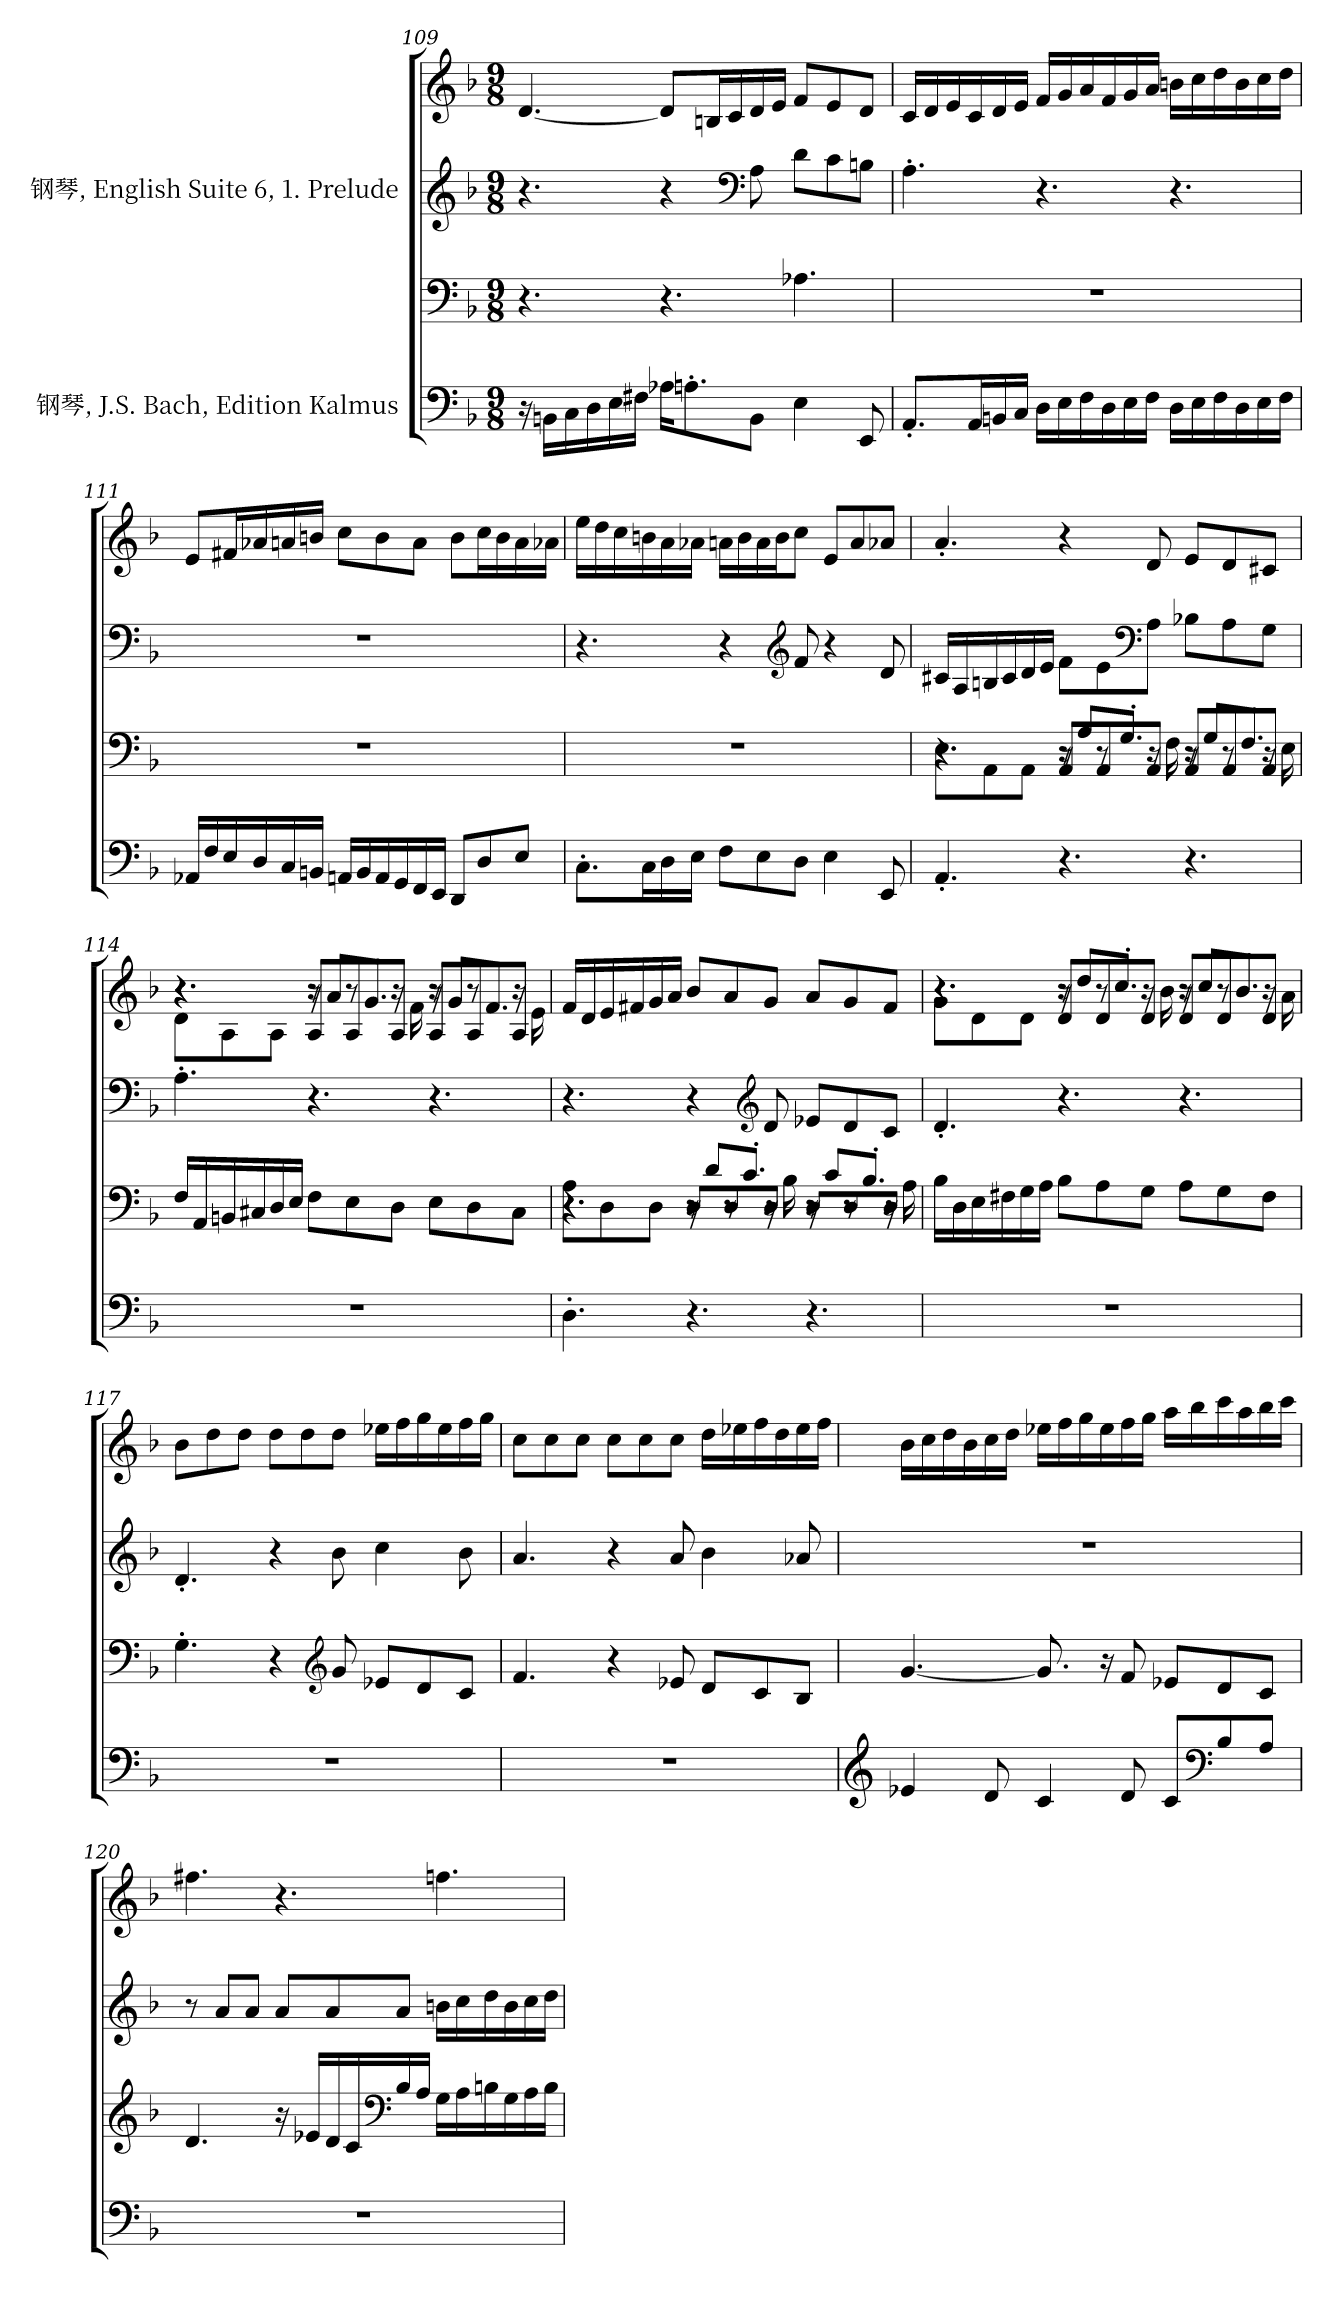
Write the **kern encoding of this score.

**kern	**kern	**kern	**kern
*part2	*part2	*part1	*part1
*staff4	*staff3	*staff2	*staff1
*I"钢琴, J.S. Bach, Edition Kalmus	*	*I"钢琴, English Suite 6, 1. Prelude	*
*clefF4	*clefF4	*clefG2	*clefG2
*k[b-]	*k[b-]	*k[b-]	*k[b-]
*M9/8	*M9/8	*M9/8	*M9/8
=109	=109	=109	=109
16r	4.r	4.r	[4.d/
16BBn\LL	.	.	.
16C\	.	.	.
16D\	.	.	.
16E\	.	.	.
16F#X\JJ	.	.	.
16A-X\KL	4.r	4r	8d/L]
8.An'\	.	.	.
.	.	.	16Bn/L
.	.	.	16c/
*	*	*clefF4	*
8BB\J	.	8A\	16d/
.	.	.	16e/JJ
4E\	4.A-X\	8d\L	8f/L
.	.	8c\	8e/
8EE/	.	8Bn\J	8d/J
!!LO:LB:g=z
=110	=110	=110	=110
8.AA'/L	8%9r	4.A'\	16c/LL
.	.	.	16d/
.	.	.	16e/
16AA/L	.	.	16c/
16BBn/	.	.	16d/
16C/JJ	.	.	16e/JJ
16D\LL	.	4.r	16f/LL
16E\	.	.	16g/
16F\	.	.	16a/
16D\	.	.	16f/
16E\	.	.	16g/
16F\JJ	.	.	16a/JJ
16D\LL	.	4.r	16bn\LL
16E\	.	.	16cc\
16F\	.	.	16dd\
16D\	.	.	16b\
16E\	.	.	16cc\
16F\JJ	.	.	16dd\JJ
=111	=111	=111	=111
16AA-X/LL	8%9r	8%9r	8e/L
16F/	.	.	.
16E/	.	.	16f#X/L
16D/	.	.	16a-X/
16C/	.	.	16an/
16BBn/JJ	.	.	16bn/JJ
16AAn/LL	.	.	8cc\L
16BB/	.	.	.
16AA/	.	.	8b\
16GG/	.	.	.
16FF/	.	.	8a\J
16EE/JJ	.	.	.
8DD/L	.	.	8b\L
8D/	.	.	16cc\L
.	.	.	16b\
8E/J	.	.	16a\
.	.	.	16a-X\JJ
!!LO:LB:g=z
=112	=112	=112	=112
8.C'\L	8%9r	4.r	16ee\LL
.	.	.	16dd\
.	.	.	16cc\
16C\L	.	.	16bn\
16D\	.	.	16a\
16E\JJ	.	.	16a-X\JJ
8F\L	.	4r	16an\LL
.	.	.	16b\
8E\	.	.	16a\
.	.	.	16b\J
*	*	*clefG2	*
8D\J	.	8f/	8cc\J
4E\	.	4r	8e/L
.	.	.	8a/
8EE/	.	8d/	8a-X/J
=113	=113	=113	=113
*	*^	*	*
*	*	*^	*	*
4.AA'/	4.r	8E\L	4.r	16c#X/LL	4.a'/
.	.	.	.	16A/	.
.	.	8AA\	.	16Bn/	.
.	.	.	.	16c#/	.
.	.	8AA\J	.	16d/	.
.	.	.	.	16e/JJ	.
4.r	16r	8r	8AA/L	8f\L	4r
.	8A/L	.	.	.	.
.	.	8r	8AA/	8e\	.
.	8.G'/J	.	.	.	.
*	*	*	*	*clefF4	*
.	.	16r	8AA/J	8A\J	8d/
.	.	16F\	.	.	.
4.r	16r	8r	8AA/L	8B-X\L	8e/L
.	8G/L	.	.	.	.
.	.	8r	8AA/	8A\	8d/
.	8.F'/J	.	.	.	.
.	.	16r	8AA/J	8G\J	8c#X/J
.	.	16E\	.	.	.
*	*v	*v	*v	*	*
!!LO:PB:g=z
=114	=114	=114	=114
*	*	*	*^
*	*	*	*	*^
8%9r	16F/LL	4.A'\	4.r	8d\L	4.r
.	16AA/	.	.	.	.
.	16BBn/	.	.	8A\	.
.	16C#X/	.	.	.	.
.	16D/	.	.	8A\J	.
.	16E/JJ	.	.	.	.
.	8F\L	4.r	16r	8r	8A/L
.	.	.	8a/L	.	.
.	8E\	.	.	8r	8A/
.	.	.	8.g'/J	.	.
.	8D\J	.	.	16r	8A/J
.	.	.	.	16f\	.
.	8E\L	4.r	16r	8r	8A/L
.	.	.	8g/L	.	.
.	8D\	.	.	8r	8A/
.	.	.	8.f'/J	.	.
.	8C#\J	.	.	16r	8A/J
.	.	.	.	16e\	.
*	*	*	*v	*v	*v
=115	=115	=115	=115
*	*^	*	*
*	*	*^	*	*
4.D'\	4.r	8A\L	4.r	4.r	16f/LL
.	.	.	.	.	16d/
.	.	8D\	.	.	16e/
.	.	.	.	.	16f#X/
.	.	8D\J	.	.	16g/
.	.	.	.	.	16a/JJ
4.r	16r	8r	8D/L	4r	8b-/L
.	8d/L	.	.	.	.
.	.	8r	8D/	.	8a/
.	8.c'/J	.	.	.	.
*	*	*	*	*clefG2	*
.	.	16r	8D/J	8d/	8g/J
.	.	16B-\	.	.	.
4.r	16r	8r	8D/L	8e-X/L	8a/L
.	8c/L	.	.	.	.
.	.	8r	8D/	8d/	8g/
.	8.B-'/J	.	.	.	.
.	.	16r	8D/J	8c/J	8f#/J
.	.	16A\	.	.	.
*	*v	*v	*v	*	*
!!LO:LB:g=z
=116	=116	=116	=116
*	*	*	*^
*	*	*	*	*^
8%9r	16B-\LL	4.d'/	4.r	8g\L	4.r
.	16D\	.	.	.	.
.	16E\	.	.	8d\	.
.	16F#X\	.	.	.	.
.	16G\	.	.	8d\J	.
.	16A\JJ	.	.	.	.
.	8B-\L	4.r	16r	8r	8d/L
.	.	.	8dd/L	.	.
.	8A\	.	.	8r	8d/
.	.	.	8.cc'/J	.	.
.	8G\J	.	.	16r	8d/J
.	.	.	.	16b-\	.
.	8A\L	4.r	16r	8r	8d/L
.	.	.	8cc/L	.	.
.	8G\	.	.	8r	8d/
.	.	.	8.b-'/J	.	.
.	8F#\J	.	.	16r	8d/J
.	.	.	.	16a\	.
*	*	*	*v	*v	*v
=117	=117	=117	=117
8%9r	4.G'\	4.d'/	8b-\L
.	.	.	8dd\
.	.	.	8dd\J
.	4r	4r	8dd\L
.	.	.	8dd\
*	*clefG2	*	*
.	8g/	8b-\	8dd\J
.	8e-X/L	4cc\	16ee-X\LL
.	.	.	16ff\
.	8d/	.	16gg\
.	.	.	16ee-\
.	8c/J	8b-\	16ff\
.	.	.	16gg\JJ
!!LO:LB:g=z
=118	=118	=118	=118
8%9r	4.f/	4.a/	8cc\L
.	.	.	8cc\
.	.	.	8cc\J
.	4r	4r	8cc\L
.	.	.	8cc\
.	8e-X/	8a/	8cc\J
.	8d/L	4b-\	16dd\LL
.	.	.	16ee-X\
.	8c/	.	16ff\
.	.	.	16dd\
.	8B-/J	8a-X/	16ee-\
.	.	.	16ff\JJ
=119	=119	=119	=119
*clefG2	*	*	*
4e-X/	[4.g/	8%9r	16b-\LL
.	.	.	16cc\
.	.	.	16dd\
.	.	.	16b-\
8d/	.	.	16cc\
.	.	.	16dd\JJ
4c/	8.g/]	.	16ee-X\LL
.	.	.	16ff\
.	.	.	16gg\
.	16r	.	16ee-\
8d/	8f/	.	16ff\
.	.	.	16gg\JJ
8c/L	8e-X/L	.	16aa\LL
.	.	.	16bb-\
*clefF4	*	*	*
8B-/	8d/	.	16ccc\
.	.	.	16aa\
8A/J	8c/J	.	16bb-\
.	.	.	16ccc\JJ
!!LO:PB:g=z
=120	=120	=120	=120
8%9r	4.d/	8r	4.ff#X\
.	.	8a/L	.
.	.	8a/J	.
.	16r	8a/L	4.r
.	16e-X/LL	.	.
.	16d/	8a/	.
.	16c/	.	.
*	*clefF4	*	*
.	16B-/	8a/J	.
.	16A/JJ	.	.
.	16G\LL	16bn\LL	4.ffn\
.	16A\	16cc\	.
.	16Bn\	16dd\	.
.	16G\	16b\	.
.	16A\	16cc\	.
.	16B\JJ	16dd\JJ	.
=	=	=	=
*-	*-	*-	*-
